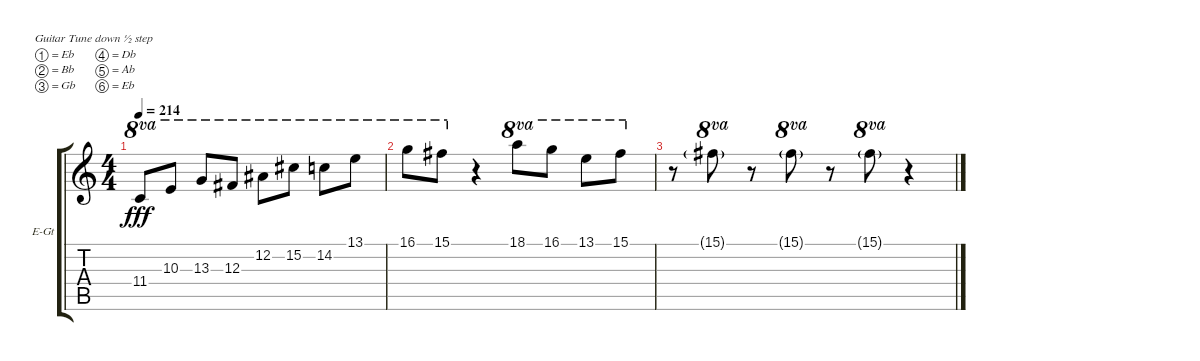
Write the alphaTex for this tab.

\bracketExtendMode groupsimilarinstruments
\firstSystemTrackNameOrientation horizontal
\otherSystemsTrackNameOrientation horizontal
\track ("Tim" "E-Gt") {instrument overdrivenguitar}
\staff {score tabs}
\tuning (Eb4 Bb3 Gb3 Db3 Ab2 Eb2)
\ts (4 4)
\tempo 214
\clef g2
\ks c
11.4.8{ot 8va dy fff} 10.3.8{ot 8va} 13.3.8{ot 8va} 12.3.8{ot 8va} 12.2.8{ot 8va} 15.2.8{ot 8va} 14.2.8{ot 8va} 13.1.8{ot 8va} |
16.1.8{ot 8va} 15.1.8{ot 8va} r.4 18.1.8{ot 8va} 16.1.8{ot 8va} 13.1.8{ot 8va} 15.1.8{ot 8va} |
r.8 15.1{g}.8{ot 8va} r.8 15.1{g}.8{ot 8va} r.8 15.1{g}.8{ot 8va} r.4
